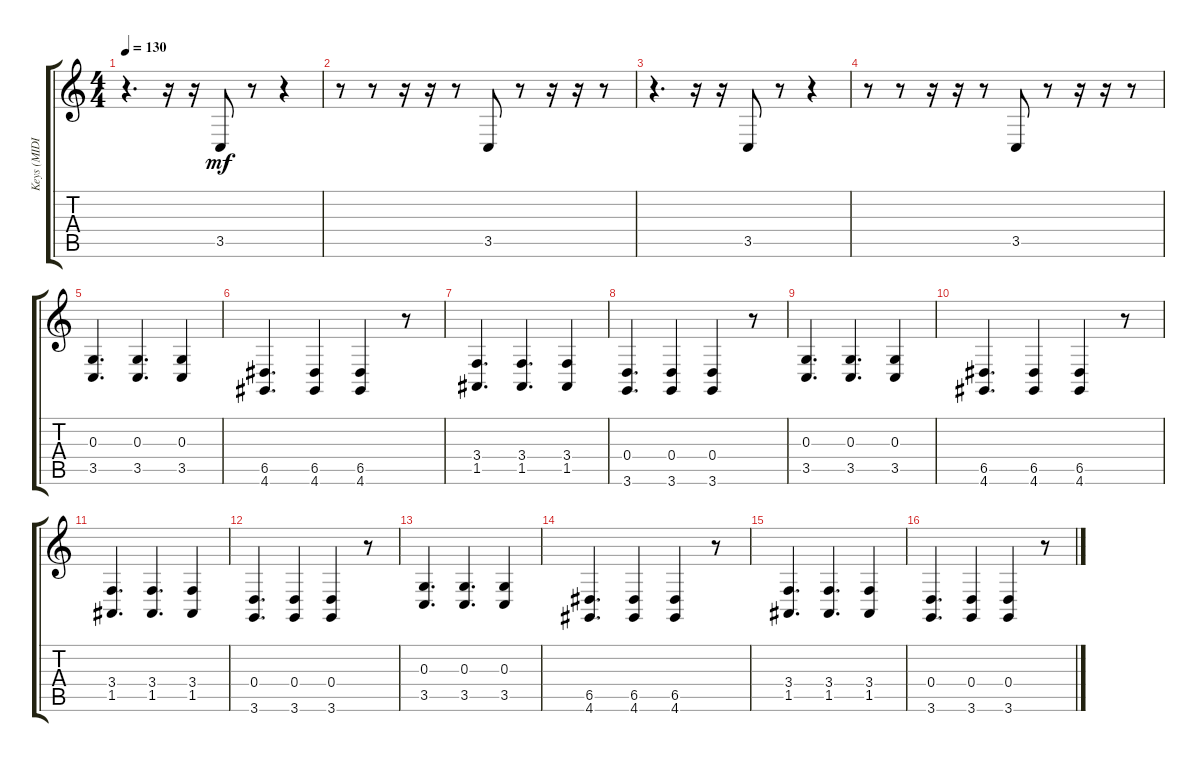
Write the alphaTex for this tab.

\track ("Keys (MIDI)" "Keys (MIDI") {instrument acousticgrandpiano}
\staff {score tabs}
\tuning (E4 B3 G3 D3 A2 E2) {hide}
\ts (4 4)
\tempo 130
\clef g2
\ks c
r.4{d dy mf} r.16 r.16 3.5.8 r.8 r.4 |
r.8 r.8 r.16 r.16 r.8 3.5.8 r.8 r.16 r.16 r.8 |
r.4{d} r.16 r.16 3.5.8 r.8 r.4 |
r.8 r.8 r.16 r.16 r.8 3.5.8 r.8 r.16 r.16 r.8 |
(0.3 3.5).4{d} (0.3 3.5).4{d} (0.3 3.5).4 |
(6.5 4.6).4{d} (6.5 4.6).4 (6.5 4.6).4 r.8 |
(3.4 1.5).4{d} (3.4 1.5).4{d} (3.4 1.5).4 |
(0.4 3.6).4{d} (0.4 3.6).4 (0.4 3.6).4 r.8 |
(0.3 3.5).4{d} (0.3 3.5).4{d} (0.3 3.5).4 |
(6.5 4.6).4{d} (6.5 4.6).4 (6.5 4.6).4 r.8 |
(3.4 1.5).4{d} (3.4 1.5).4{d} (3.4 1.5).4 |
(0.4 3.6).4{d} (0.4 3.6).4 (0.4 3.6).4 r.8 |
(0.3 3.5).4{d} (0.3 3.5).4{d} (0.3 3.5).4 |
(6.5 4.6).4{d} (6.5 4.6).4 (6.5 4.6).4 r.8 |
(3.4 1.5).4{d} (3.4 1.5).4{d} (3.4 1.5).4 |
(0.4 3.6).4{d} (0.4 3.6).4 (0.4 3.6).4 r.8
